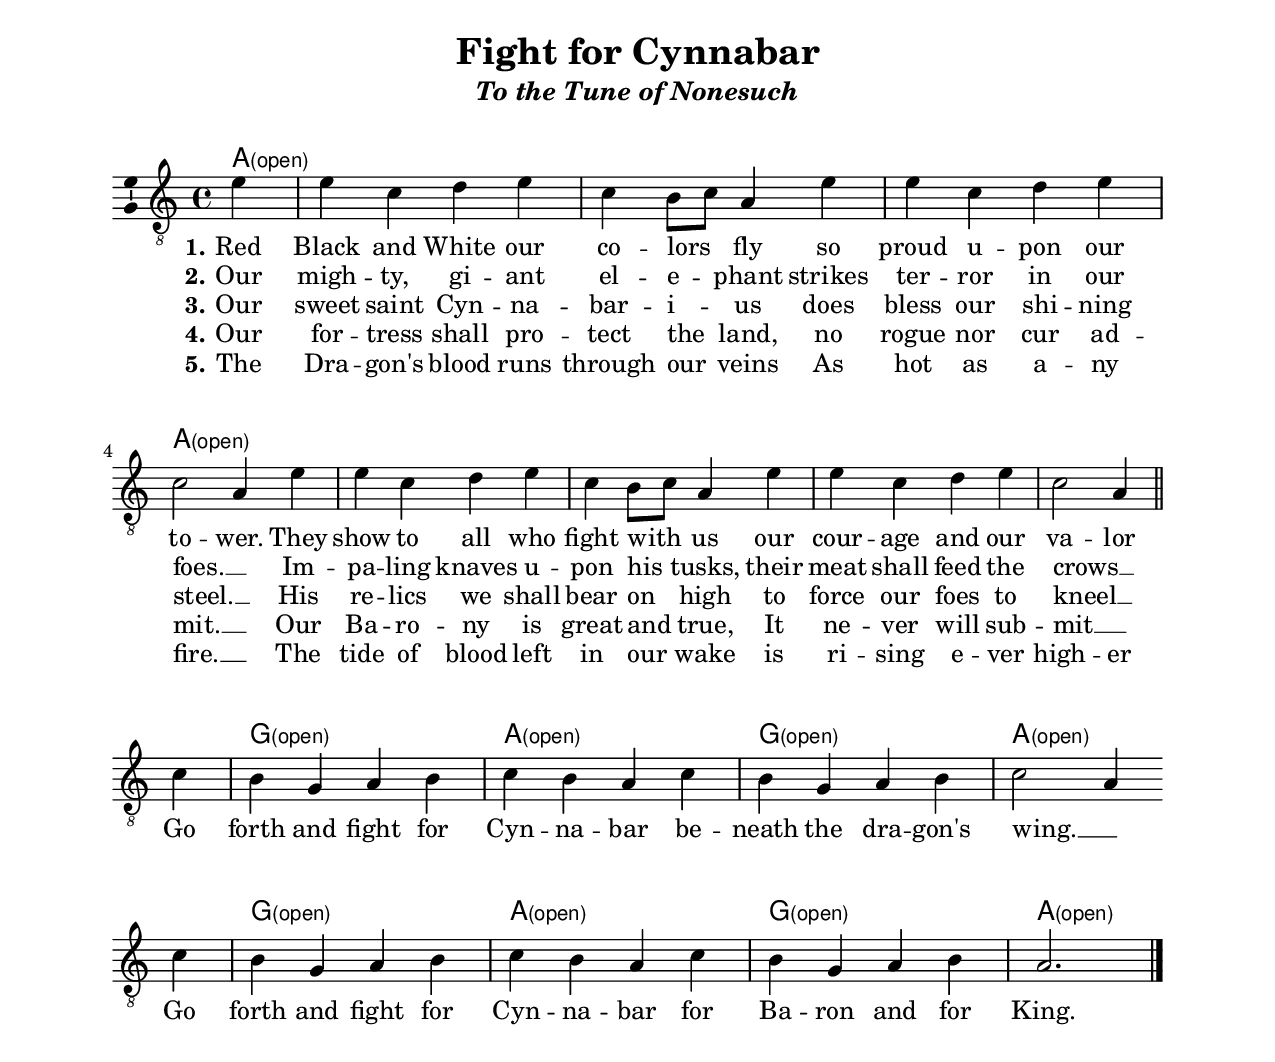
%score_options {"parts": 1, "verses": 5, "transposed": false}
scDate = "DATE"

\include "sc_functions.ly"
\layout{
            indent = 0\mm
              \context {
                \Staff
                  \consists "Ambitus_engraver"
                  
                }
}


scStaffSize = 20
#(ly:set-option 'midi-extension "mid")

\include "english.ly"

scTempo = #(ly:make-moment 120 4)
scTitle = "Fight for Cynnabar"
scSubtitle = \markup { \italic "To the Tune of Nonesuch" }
scComposer = ""
scArranger = ""
scMeter = ""
scPoet = ""
scCopyright = ""
scTagline = ""



scGlobal= {
  \key a \minor
  \time 4/4
  \autoBeamOff
}




scMinimumSystemSpacing = #28
scMinTopSystemSpacing = #20
scChords = \chordmode {
  \set chordNameExceptions = #chExceptions
  a4:^3 a1:^3 a:^3 a:^3 a:^3 a:^3 a:^3 a:^3 a:^3
  g:^3 a:^3 g:^3 a:^3 g:^3 a:^3 g:^3 a2.:^3
  
}

scMusicOneName = "cantus"
scMusicOneClef = \clef "G_8"

scMusicOne =   \relative c' {  
 \partial 4 e4 | e c d e | c b8[ c] a4 e'4 | e c d e | c2 a4 
 e'4 | e c d e | c b8[ c] a4 e'4 | e c d e | c2 a4 \bar "||" \break 
 c4 b g a b c b a4 c b g a b c2 a4 \bar "" \break
 \overrideProperty Score.NonMusicalPaperColumn.line-break-system-details #'((Y-offset . 88))
  c4 b g a b c b a4 c b g a b a2.
 \bar "|."
}




  
  
scWordsOneA = \lyricmode {
\set stanza =  "1."
Red Black and White our co -- lors fly 
so proud u -- pon our to -- wer.
They show to all who fight with us
our cour -- age and our va -- lor

Go forth and fight for Cyn -- na -- bar
be -- neath the dra -- gon's wing. __ _
Go forth and fight for Cyn -- na -- bar
for Ba -- ron and for King. 
}
    
  
scWordsOneB = \lyricmode {
\set stanza =  "2."
Our migh -- ty, gi -- ant el -- e -- phant 
strikes ter -- ror in our foes. __ _
Im -- pa -- ling knaves u -- pon his tusks,
their meat shall feed the crows __ _
}
    
  
scWordsOneC = \lyricmode {
\set stanza =  "3."
Our sweet saint Cyn -- na -- bar -- i -- us
does bless our shi -- ning steel. __ _
His re -- lics we shall bear on high
to force our foes to kneel __ _

}
    
  
scWordsOneD = \lyricmode {
\set stanza =  "4."
Our for -- tress shall pro -- tect the land,
no rogue nor cur ad -- mit. __ _
Our Ba -- ro -- ny is great and true,
It ne -- ver will sub -- mit __ _
}
    
  
scWordsOneE = \lyricmode {
\set stanza =  "5."
The Dra -- gon's blood
runs through our veins
As hot as a -- ny fire. __ _
The tide of blood left in our wake
is ri -- sing e -- ver high -- er
}
    
  




      #(set-default-paper-size "letter")
    
      #(set-global-staff-size scStaffSize )
    
    \book {
      
      \paper {
        
          system-system-spacing.minimum-distance = \scMinimumSystemSpacing
       
        print-page-number = ##f
        print-first-page-number = ##f
        top-margin = 0.5\in
        left-margin = 0.75\in
        right-margin = 0.75\in
        right-bottom = 0.5\in
        last-bottom-spacing = #'((basic-distance . 4) (padding . 4) (stretchability . 1))
      %  oddFooterMarkup = \markup { 
       % \column{
        %  \fill-line { \line {
         %   \italic \fromproperty #'header:title
          %  " - Page"
           % \fromproperty #'page:page-number-string
          %} } 
      	%\fill-line { \tiny { \line{© Monique Rio (CC BY 4.0) | Edition Date: \scDate } } } }
        %}
        
       % evenFooterMarkup = \oddFooterMarkup
      }

      \header{
        title = \scTitle
        subtitle = \scSubtitle
        meter = \scMeter
        poet = \scPoet
        composer = \scComposer
        arranger = \scArranger
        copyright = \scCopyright
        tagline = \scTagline
      }
        \markup {
        \vspace #1
    }
      \score {
        \new ChoirStaff <<
         \new ChordNames  { \set chordChanges = ##t \scChords }
         
          \new Staff = \scMusicOneName <<
            \set Staff.midiInstrument = #"oboe"
            \new Voice = "one" {
              
              \scGlobal 
              
               \scMusicOneClef
              
                \scMusicOne
              
              
            }
            
            <<
              
              
              
                \new Lyrics \lyricsto "one" { \scWordsOneA } 
                
              
                \new Lyrics \lyricsto "one" { \scWordsOneB } 
                
              
                \new Lyrics \lyricsto "one" { \scWordsOneC } 
                
              
                \new Lyrics \lyricsto "one" { \scWordsOneD } 
                
              
                \new Lyrics \lyricsto "one" { \scWordsOneE } 
                
              
            >>
            
          >>
         
        >>
        \layout { 
        }
        \midi {
          \context {
            \Score
            tempoWholesPerMinute = \scTempo
          }
        }
      }
    }
  


\version "2.18.2"  % necessary for upgrading to future LilyPond versions.
